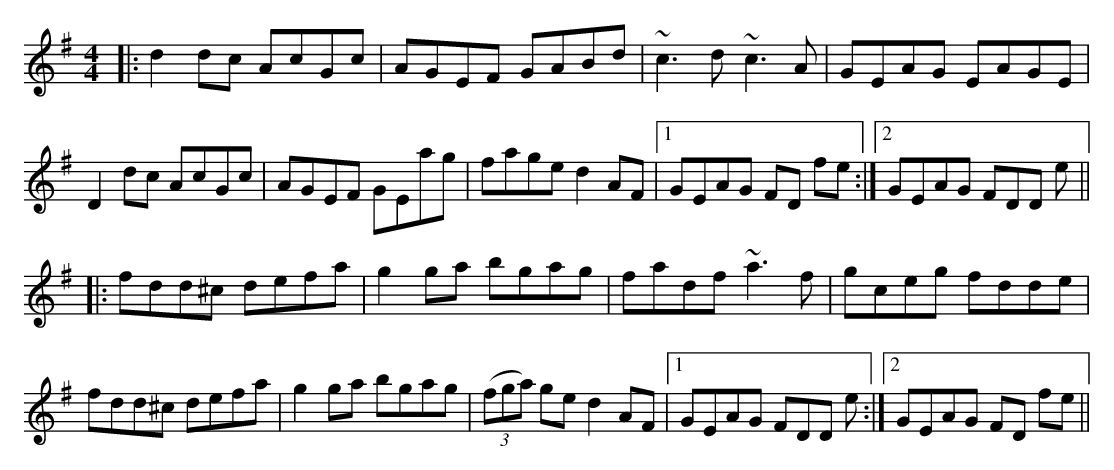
X:1
M:4/4
K:Dmix
|:d2dc AcGc|AGEF GABd|~c3d ~c3A|GEAG EAGE|
D2dc AcGc|AGEF GEag|fage d2AF|1 GEAG FD fe:|2 GEAG FDD e||
|:fdd^c defa|g2ga bgag|fadf ~a3f|gceg fdde|
fdd^c defa|g2ga bgag|((3fga) ge d2AF|1 GEAG FDD e:|2 GEAG FD fe||
